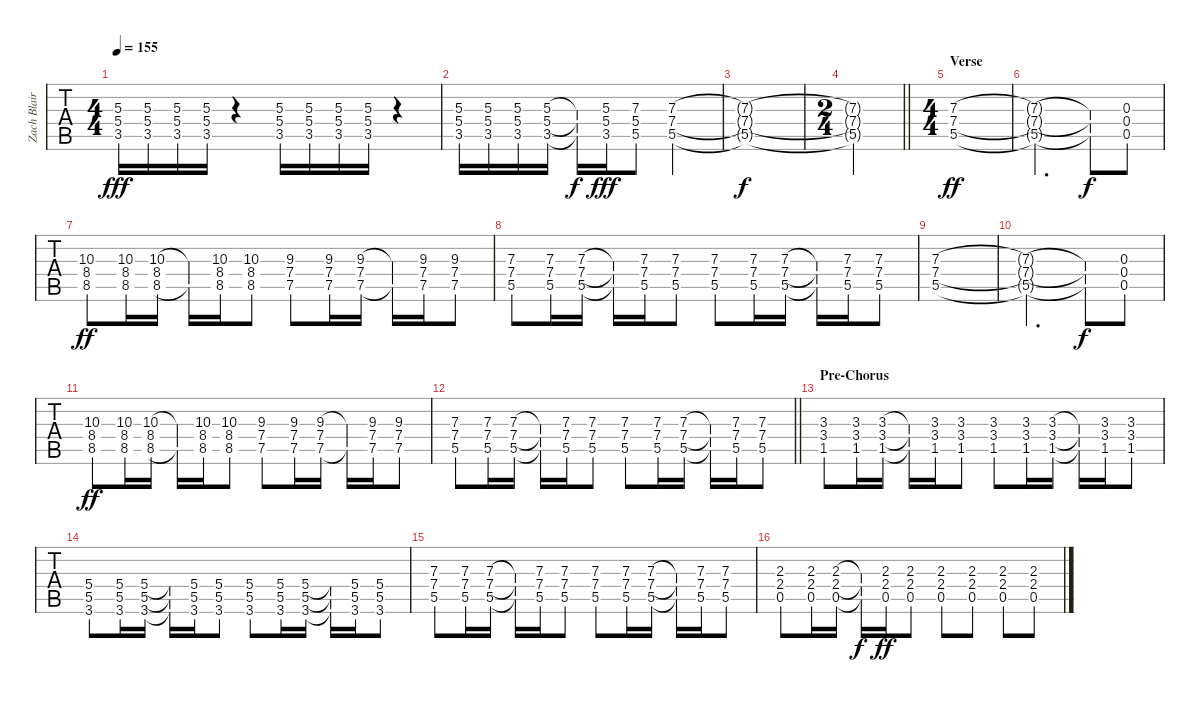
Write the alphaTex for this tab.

\track ("Zach Blair - Guitar One" "Zach Blair") {instrument distortionguitar}
\staff {tabs}
\tuning (Eb4 Bb3 Gb3 Db3 Ab2 Eb2) {hide}
\ts (4 4)
\tempo 155
\clef g2
\ks c
(5.3 5.4 3.5).16{dy fff} (5.3 5.4 3.5).16 (5.3 5.4 3.5).16 (5.3 5.4 3.5).16 r.4 (5.3 5.4 3.5).16 (5.3 5.4 3.5).16 (5.3 5.4 3.5).16 (5.3 5.4 3.5).16 r.4 |
(5.3 5.4 3.5).16 (5.3 5.4 3.5).16 (5.3 5.4 3.5).16 (5.3 5.4 3.5).16 (5.3{t} 5.4{t} 3.5{t}).16{dy f} (5.3 5.4 3.5).16{dy fff} (7.3 5.4 5.5).8 (7.3 7.4 5.5).2 |
(7.3{t} 7.4{t} 5.5{t}).1{dy f} |
\ts (2 4)
\barLineRight lightlight
(7.3{t} 7.4{t} 5.5{t}).2 |
\ts (4 4)
\section ("" "Verse")
(7.3 7.4 5.5).1{dy ff} |
(7.3{t} 7.4{t} 5.5{t}).2{d} (7.3{t} 7.4{t} 5.5{t}).8{dy f} (0.3 0.4 0.5).8 |
(10.3 8.4 8.5).8{dy ff} (10.3 8.4 8.5).16 (10.3 8.4 8.5).16 (10.3{t} 8.5{t}).16 (10.3 8.4 8.5).16 (10.3 8.4 8.5).8 (9.3 7.4 7.5).8 (9.3 7.4 7.5).16 (9.3 7.4 7.5).16 (9.3{t} 7.5{t}).16 (9.3 7.4 7.5).16 (9.3 7.4 7.5).8 |
(7.3 7.4 5.5).8 (7.3 7.4 5.5).16 (7.3 7.4 5.5).16 (7.3{t} 7.4{t} 5.5{t}).16 (7.3 7.4 5.5).16 (7.3 7.4 5.5).8 (7.3 7.4 5.5).8 (7.3 7.4 5.5).16 (7.3 7.4 5.5).16 (7.3{t} 7.4{t} 5.5{t}).16 (7.3 7.4 5.5).16 (7.3 7.4 5.5).8 |
(7.3 7.4 5.5).1 |
(7.3{t} 7.4{t} 5.5{t}).2{d} (7.3{t} 7.4{t} 5.5{t}).8{dy f} (0.3 0.4 0.5).8 |
(10.3 8.4 8.5).8{dy ff} (10.3 8.4 8.5).16 (10.3 8.4 8.5).16 (10.3{t} 8.5{t}).16 (10.3 8.4 8.5).16 (10.3 8.4 8.5).8 (9.3 7.4 7.5).8 (9.3 7.4 7.5).16 (9.3 7.4 7.5).16 (9.3{t} 7.5{t}).16 (9.3 7.4 7.5).16 (9.3 7.4 7.5).8 |
\barLineRight lightlight
(7.3 7.4 5.5).8 (7.3 7.4 5.5).16 (7.3 7.4 5.5).16 (7.3{t} 7.4{t} 5.5{t}).16 (7.3 7.4 5.5).16 (7.3 7.4 5.5).8 (7.3 7.4 5.5).8 (7.3 7.4 5.5).16 (7.3 7.4 5.5).16 (7.3{t} 7.4{t} 5.5{t}).16 (7.3 7.4 5.5).16 (7.3 7.4 5.5).8 |
\section ("" "Pre-Chorus")
(3.3 3.4 1.5).8 (3.3 3.4 1.5).16 (3.3 3.4 1.5).16 (3.3{t} 3.4{t} 1.5{t}).16 (3.3 3.4 1.5).16 (3.3 3.4 1.5).8 (3.3 3.4 1.5).8 (3.3 3.4 1.5).16 (3.3 3.4 1.5).16 (3.3{t} 3.4{t} 1.5{t}).16 (3.3 3.4 1.5).16 (3.3 3.4 1.5).8 |
(5.4 5.5 3.6).8 (5.4 5.5 3.6).16 (5.4 5.5 3.6).16 (5.4{t} 5.5{t} 3.6{t}).16 (5.4 5.5 3.6).16 (5.4 5.5 3.6).8 (5.4 5.5 3.6).8 (5.4 5.5 3.6).16 (5.4 5.5 3.6).16 (5.4{t} 5.5{t} 3.6{t}).16 (5.4 5.5 3.6).16 (5.4 5.5 3.6).8 |
(7.3 7.4 5.5).8 (7.3 7.4 5.5).16 (7.3 7.4 5.5).16 (7.3{t} 7.4{t} 5.5{t}).16 (7.3 7.4 5.5).16 (7.3 7.4 5.5).8 (7.3 7.4 5.5).8 (7.3 7.4 5.5).16 (7.3 7.4 5.5).16 (7.3{t} 7.4{t} 5.5{t}).16 (7.3 7.4 5.5).16 (7.3 7.4 5.5).8 |
(2.3 2.4 0.5).8 (2.3 2.4 0.5).16 (2.3 2.4 0.5).16 (2.3{t} 2.4{t} 0.5{t}).16{dy f} (2.3 2.4 0.5).16{dy ff} (2.3 2.4 0.5).8 (2.3 2.4 0.5).8 (2.3 2.4 0.5).8 (2.3 2.4 0.5).8 (2.3 2.4 0.5).8
